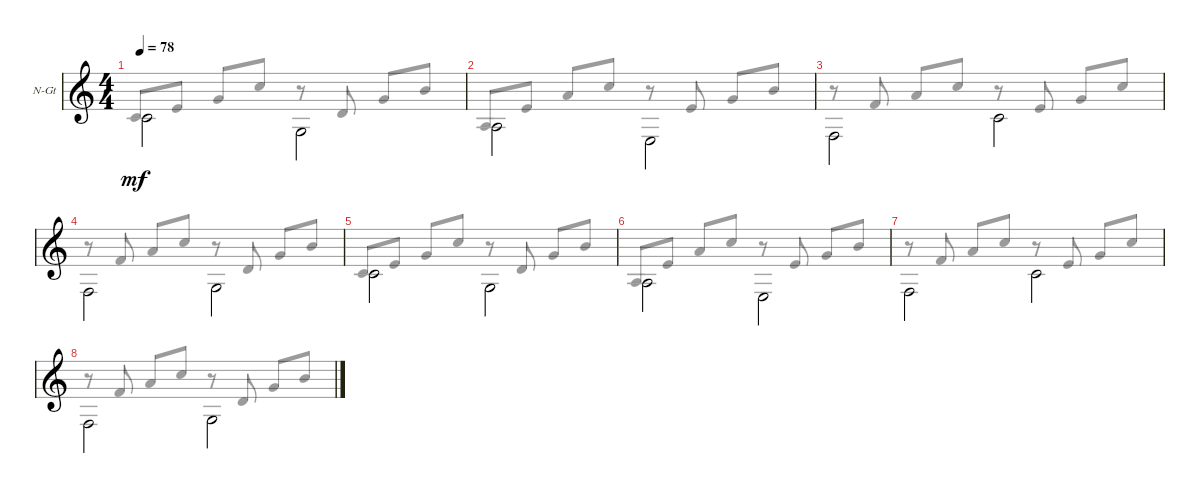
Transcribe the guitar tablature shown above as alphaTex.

\defaultSystemsLayout 4
\bracketExtendMode groupsimilarinstruments
\firstSystemTrackNameOrientation horizontal
\otherSystemsTrackNameOrientation horizontal
\track ("Nylon Guitar" "N-Gt") {instrument acousticguitarnylon}
\staff {score}
\tuning (E4 B3 G3 D3 A2 E2)
\voice
\ts (4 4)
\tempo 78
\clef g2
\ks c
3.5.2{dy mf beam invert} 3.6.2{beam invert} |
0.5.2{beam invert} 0.6.2{beam invert} |
1.6.2{beam invert} 3.5.2{beam invert} |
1.6.2{beam invert} 3.6.2{beam invert} |
3.5.2{beam invert} 3.6.2{beam invert} |
0.5.2{beam invert} 0.6.2{beam invert} |
1.6.2{beam invert} 3.5.2{beam invert} |
1.6.2{beam invert} 3.6.2{beam invert} |
|
|
|
|
|
|
|
\voice
\clef g2
\ottava regular
\simile none
\ks c
8.6.8{dy mf beam invert} 2.4.8{beam invert} 0.3.8{beam invert} 1.2.8{beam invert} r.8{beam invert} 0.4.8{beam invert} 0.3.8{beam invert} 0.2.8{beam invert} |
5.6.8 2.4.8{beam invert} 2.3.8{beam invert} 1.2.8{beam invert} r.8{beam invert} 2.4.8{beam invert} 0.3.8{beam invert} 0.2.8{beam invert} |
r.8{beam invert} 3.4.8{beam invert} 2.3.8{beam invert} 1.2.8{beam invert} r.8{beam invert} 2.4.8{beam invert} 0.3.8{beam invert} 1.2.8{beam invert} |
r.8{beam invert} 3.4.8{beam invert} 2.3.8{beam invert} 1.2.8{beam invert} r.8{beam invert} 0.4.8{beam invert} 0.3.8{beam invert} 0.2.8{beam invert} |
8.6.8{beam invert} 2.4.8{beam invert} 0.3.8{beam invert} 1.2.8{beam invert} r.8{beam invert} 0.4.8{beam invert} 0.3.8{beam invert} 0.2.8{beam invert} |
5.6.8 2.4.8{beam invert} 2.3.8{beam invert} 1.2.8{beam invert} r.8{beam invert} 2.4.8{beam invert} 0.3.8{beam invert} 0.2.8{beam invert} |
r.8{beam invert} 3.4.8{beam invert} 2.3.8{beam invert} 1.2.8{beam invert} r.8{beam invert} 2.4.8{beam invert} 0.3.8{beam invert} 1.2.8{beam invert} |
r.8{beam invert} 3.4.8{beam invert} 2.3.8{beam invert} 1.2.8{beam invert} r.8{beam invert} 0.4.8{beam invert} 0.3.8{beam invert} 0.2.8{beam invert} |
|
|
|
|
|
|
|
